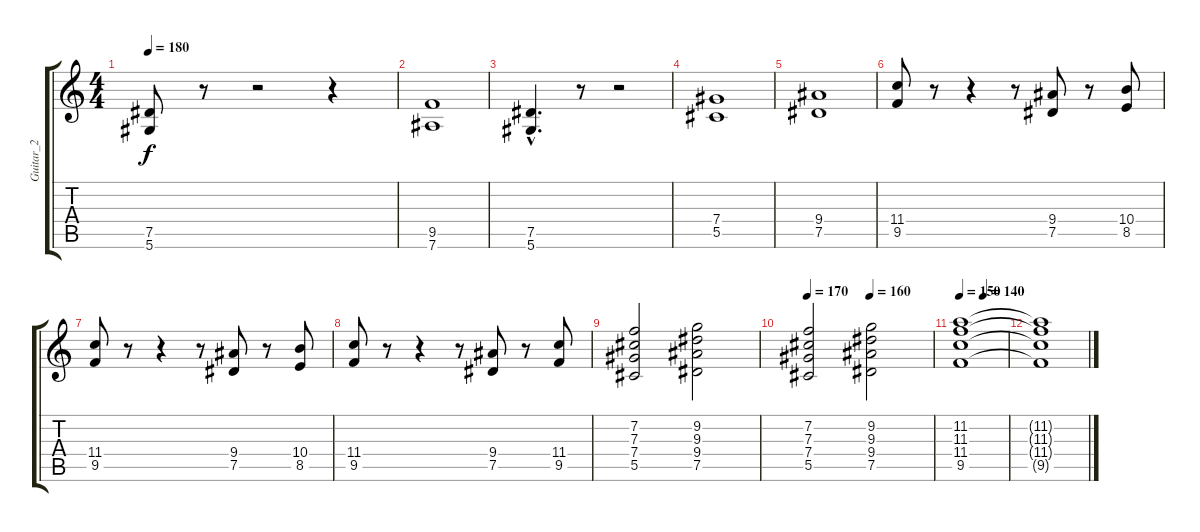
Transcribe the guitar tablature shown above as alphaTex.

\track ("Guitar_2" "Guitar_2") {instrument distortionguitar}
\staff {score tabs}
\tuning (Eb4 Bb3 Gb3 Db3 Ab2 Eb2) {hide}
\ts (4 4)
\tempo 180
\clef g2
\ks c
(7.5 5.6).8{dy f} r.8 r.2 r.4 |
(9.5 7.6).1 |
(7.5{hac} 5.6{hac}).4{d} r.8 r.2 |
(7.4 5.5).1 |
(9.4 7.5).1 |
(11.4 9.5).8 r.8 r.4 r.8 (9.4 7.5).8 r.8 (10.4 8.5).8 |
(11.4 9.5).8 r.8 r.4 r.8 (9.4 7.5).8 r.8 (10.4 8.5).8 |
(11.4 9.5).8 r.8 r.4 r.8 (9.4 7.5).8 r.8 (11.4 9.5).8 |
(7.2 7.3 7.4 5.5).2 (9.2 9.3 9.4 7.5).2 |
\tempo 170
\tempo (160 0.5)
(7.2 7.3 7.4 5.5).2 (9.2 9.3 9.4 7.5).2 |
\tempo 150
\tempo (140 0.5)
(11.2 11.3 11.4 9.5).1 |
(11.2{t} 11.3{t} 11.4{t} 9.5{t}).1
